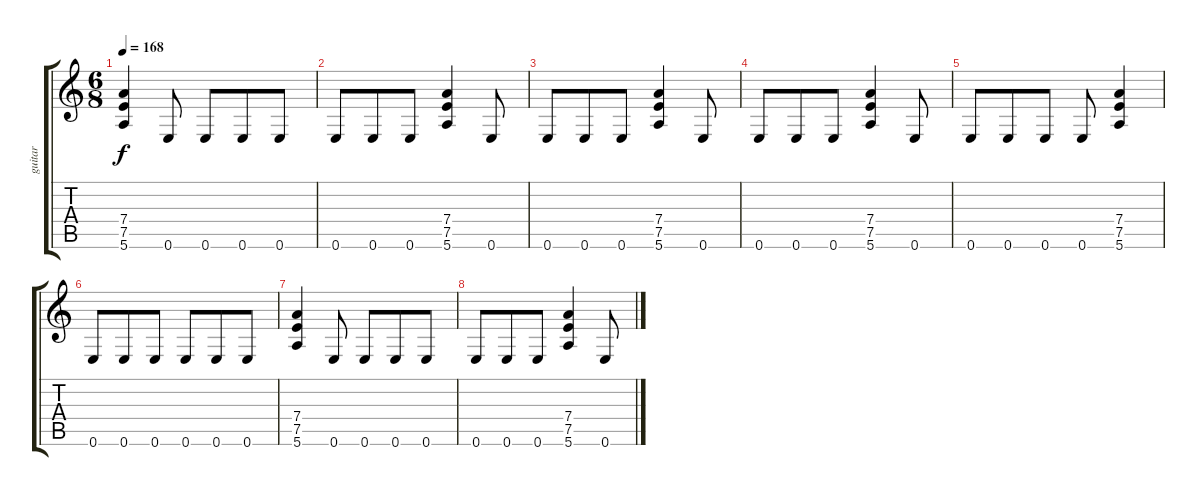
\track ("guitar" "guitar") {instrument overdrivenguitar}
\staff {score tabs}
\tuning (E4 B3 G3 D3 A2 E2) {hide}
\ts (6 8)
\tempo 168
\clef g2
\ks c
(7.4 7.5 5.6).4{dy f} 0.6.8 0.6.8 0.6.8 0.6.8 |
0.6.8 0.6.8 0.6.8 (7.4 7.5 5.6).4 0.6.8 |
0.6.8 0.6.8 0.6.8 (7.4 7.5 5.6).4 0.6.8 |
0.6.8 0.6.8 0.6.8 (7.4 7.5 5.6).4 0.6.8 |
0.6.8 0.6.8 0.6.8 0.6.8 (7.4 7.5 5.6).4 |
0.6.8 0.6.8 0.6.8 0.6.8 0.6.8 0.6.8 |
(7.4 7.5 5.6).4 0.6.8 0.6.8 0.6.8 0.6.8 |
0.6.8 0.6.8 0.6.8 (7.4 7.5 5.6).4 0.6.8
